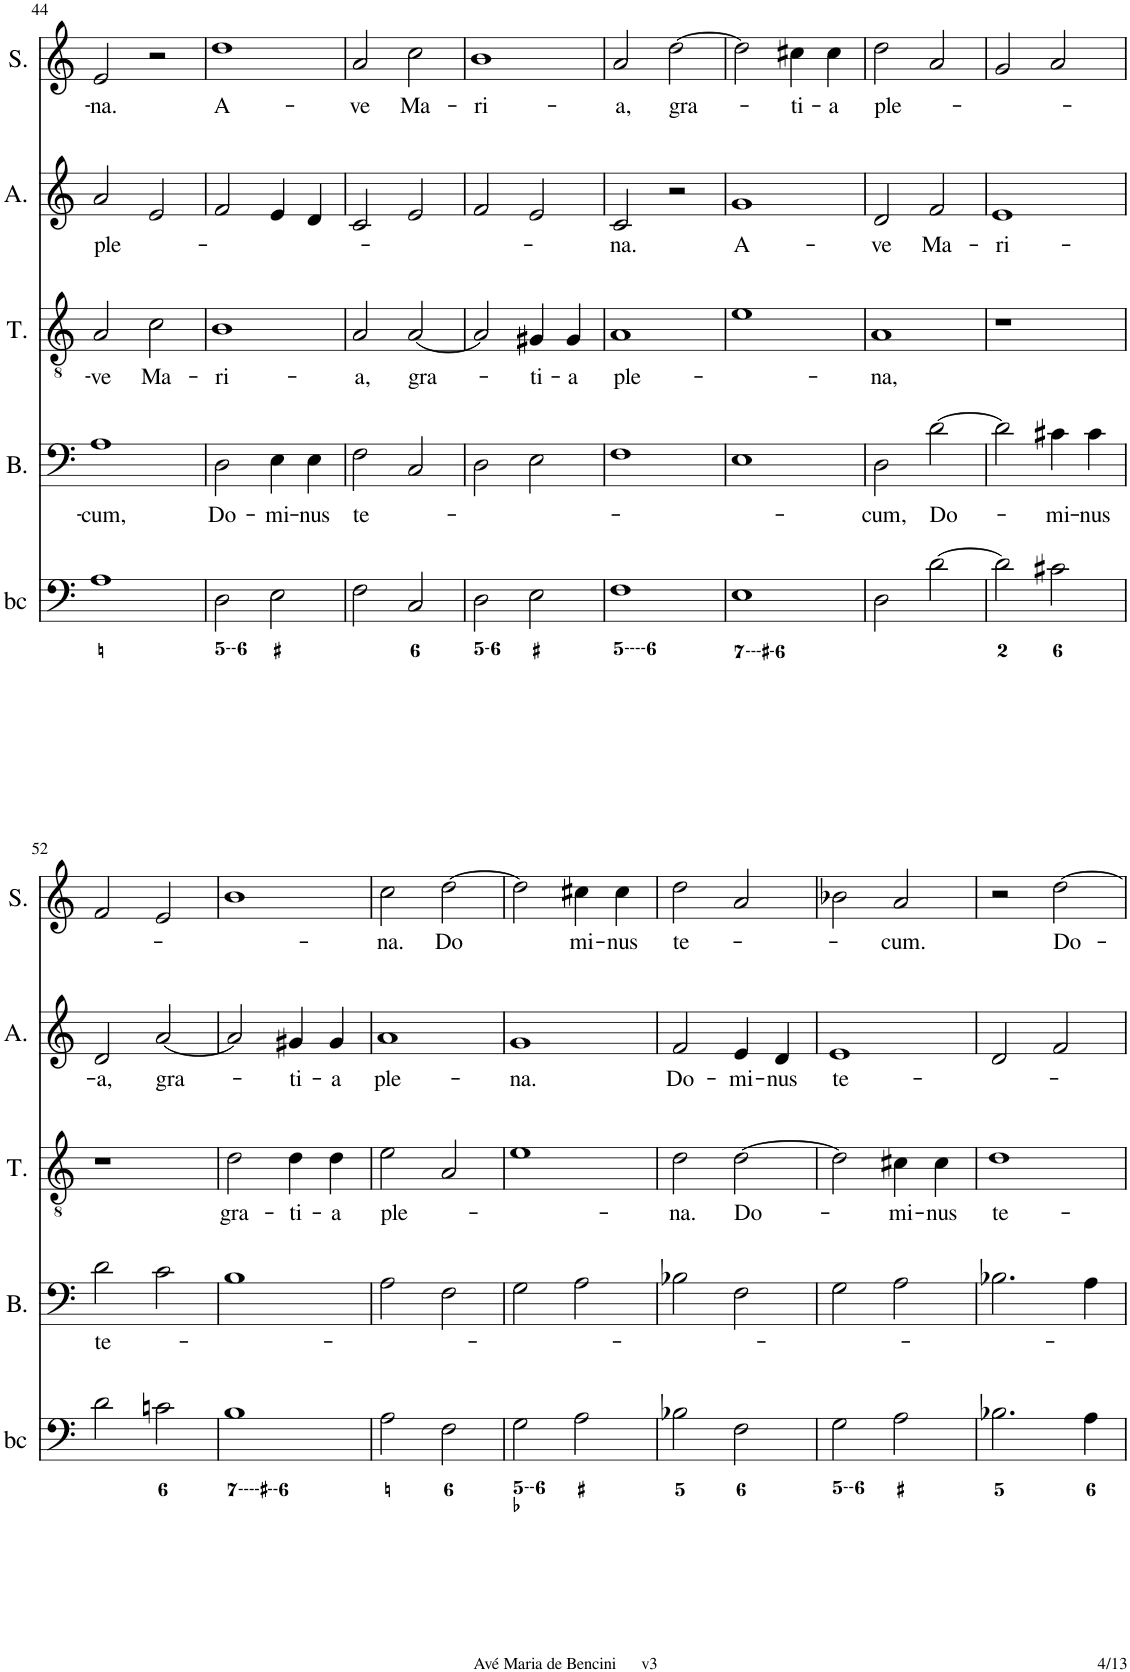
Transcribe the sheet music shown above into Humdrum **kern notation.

**kern	**kern	**text	**kern	**text	**kern	**text	**kern	**text
*part5	*part4	*part4	*part3	*part3	*part2	*part2	*part1	*part1
*staff5	*staff4	*staff4	*staff3	*staff3	*staff2	*staff2	*staff1	*staff1
*I"Continuo	*I"Basse	*	*I"Ténor	*	*I"Alto	*	*I"Soprano	*
*	*I'B.	*	*I'T.	*	*I'A.	*	*I'S.	*
!!LO:PB:g=z
*clefF4	*clefF4	*	*clefGv2	*	*clefG2	*	*clefG2	*
*Trd7c12	*Trd7c12	*	*	*	*	*	*	*
*k[]	*k[]	*	*k[]	*	*k[]	*	*k[]	*
*M2/2	*M2/2	*	*M2/2	*	*M2/2	*	*M2/2	*
*met(c|)	*met(c|)	*	*met(c|)	*	*met(c|)	*	*met(c|)	*
=44	=44	=44	=44	=44	=44	=44	=44	=44
!	!	!LO:LY:b	!	!LO:LY:b	!	!LO:LY:b	!	!LO:LY:b
1A	1A	-cum,	2A/	-ve	2a/	ple-	2e/	-na.
!	!	!	!	!LO:LY:b	!	!	!	!
.	.	.	2c\	Ma-	2e/	.	2r	.
=45	=45	=45	=45	=45	=45	=45	=45	=45
!	!	!LO:LY:b	!	!LO:LY:b	!	!	!	!LO:LY:b
2D\	2D\	Do-	1B	-ri-	2f/	.	1dd	A-
!	!	!LO:LY:b	!	!	!	!	!	!
2E\	4E\	-mi-	.	.	4e/	.	.	.
!	!	!LO:LY:b	!	!	!	!	!	!
.	4E\	-nus	.	.	4d/	.	.	.
=46	=46	=46	=46	=46	=46	=46	=46	=46
!	!	!LO:LY:b	!	!LO:LY:b	!	!	!	!LO:LY:b
2F\	2F\	te-	2A/	-a,	2c/	.	2a/	-ve
!	!	!	!	!LO:LY:b	!	!	!	!LO:LY:b
2C/	2C/	.	[2A/	gra-	2e/	.	2cc\	Ma-
=47	=47	=47	=47	=47	=47	=47	=47	=47
!	!	!	!	!	!	!	!	!LO:LY:b
2D\	2D\	.	2A/]	.	2f/	.	1b	-ri-
!	!	!	!	!LO:LY:b	!	!	!	!
2E\	2E\	.	4G#X/	-ti-	2e/	.	.	.
!	!	!	!	!LO:LY:b	!	!	!	!
.	.	.	4G#/	-a	.	.	.	.
=48	=48	=48	=48	=48	=48	=48	=48	=48
!	!	!	!	!LO:LY:b	!	!LO:LY:b	!	!LO:LY:b
1F	1F	.	1A	ple-	2c/	-na.	2a/	-a,
!	!	!	!	!	!	!	!	!LO:LY:b
.	.	.	.	.	2r	.	[2dd\	gra-
=49	=49	=49	=49	=49	=49	=49	=49	=49
!	!	!	!	!	!	!LO:LY:b	!	!
1E	1E	.	1e	.	1g	A-	2dd\]	.
!	!	!	!	!	!	!	!	!LO:LY:b
.	.	.	.	.	.	.	4cc#X\	-ti-
!	!	!	!	!	!	!	!	!LO:LY:b
.	.	.	.	.	.	.	4cc#\	-a
=50	=50	=50	=50	=50	=50	=50	=50	=50
!	!	!LO:LY:b	!	!LO:LY:b	!	!LO:LY:b	!	!LO:LY:b
2D\	2D\	-cum,	1A	-na,	2d/	-ve	2dd\	ple-
!	!	!LO:LY:b	!	!	!	!LO:LY:b	!	!
[2d\	[2d\	Do-	.	.	2f/	Ma-	2a/	.
=51	=51	=51	=51	=51	=51	=51	=51	=51
!	!	!	!	!	!	!LO:LY:b	!	!
2d\]	2d\]	.	1r	.	1e	-ri-	2g/	.
!	!	!LO:LY:b	!	!	!	!	!	!
2c#X\	4c#X\	mi-	.	.	.	.	2a/	.
!	!	!LO:LY:b	!	!	!	!	!	!
.	4c#\	-nus	.	.	.	.	.	.
!!LO:LB:g=z
=52	=52	=52	=52	=52	=52	=52	=52	=52
!	!	!LO:LY:b	!	!	!	!LO:LY:b	!	!
2d\	2d\	te-	1r	.	2d/	-a,	2f/	.
!	!	!	!	!	!	!LO:LY:b	!	!
2cn\	2c\	.	.	.	[2a/	gra-	2e/	.
=53	=53	=53	=53	=53	=53	=53	=53	=53
!	!	!	!	!LO:LY:b	!	!	!	!
1B	1B	.	2d\	gra-	2a/]	.	1b	.
!	!	!	!	!LO:LY:b	!	!LO:LY:b	!	!
.	.	.	4d\	-ti-	4g#X/	-ti-	.	.
!	!	!	!	!LO:LY:b	!	!LO:LY:b	!	!
.	.	.	4d\	-a	4g#/	-a	.	.
=54	=54	=54	=54	=54	=54	=54	=54	=54
!	!	!	!	!LO:LY:b	!	!LO:LY:b	!	!LO:LY:b
2A\	2A\	.	2e\	ple-	1a	ple-	2cc\	-na.
!	!	!	!	!	!	!	!	!LO:LY:b
2F\	2F\	.	2A/	.	.	.	[2dd\	Do
=55	=55	=55	=55	=55	=55	=55	=55	=55
!	!	!	!	!	!	!LO:LY:b	!	!
2G\	2G\	.	1e	.	1g	-na.	2dd\]	.
!	!	!	!	!	!	!	!	!LO:LY:b
2A\	2A\	.	.	.	.	.	4cc#X\	mi-
!	!	!	!	!	!	!	!	!LO:LY:b
.	.	.	.	.	.	.	4cc#\	-nus
=56	=56	=56	=56	=56	=56	=56	=56	=56
!	!	!	!	!LO:LY:b	!	!LO:LY:b	!	!LO:LY:b
2B-X\	2B-X\	.	2d\	-na.	2f/	Do-	2dd\	te-
!	!	!	!	!LO:LY:b	!	!LO:LY:b	!	!
2F\	2F\	.	[2d\	Do-	4e/	-mi-	2a/	.
!	!	!	!	!	!	!LO:LY:b	!	!
.	.	.	.	.	4d/	-nus	.	.
=57	=57	=57	=57	=57	=57	=57	=57	=57
!	!	!	!	!	!	!LO:LY:b	!	!
2G\	2G\	.	2d\]	.	1e	te-	2b-X\	.
!	!	!	!	!LO:LY:b	!	!	!	!LO:LY:b
2A\	2A\	.	4c#X\	-mi-	.	.	2a/	-cum.
!	!	!	!	!LO:LY:b	!	!	!	!
.	.	.	4c#\	-nus	.	.	.	.
=58	=58	=58	=58	=58	=58	=58	=58	=58
!	!	!	!	!LO:LY:b	!	!	!	!
2.B-X\	2.B-X\	.	1d	te-	2d/	.	2r	.
!	!	!	!	!	!	!	!	!LO:LY:b
.	.	.	.	.	2f/	.	[2dd\	Do-
4A\	4A\	.	.	.	.	.	.	.
=	=	=	=	=	=	=	=	=
*-	*-	*-	*-	*-	*-	*-	*-	*-
